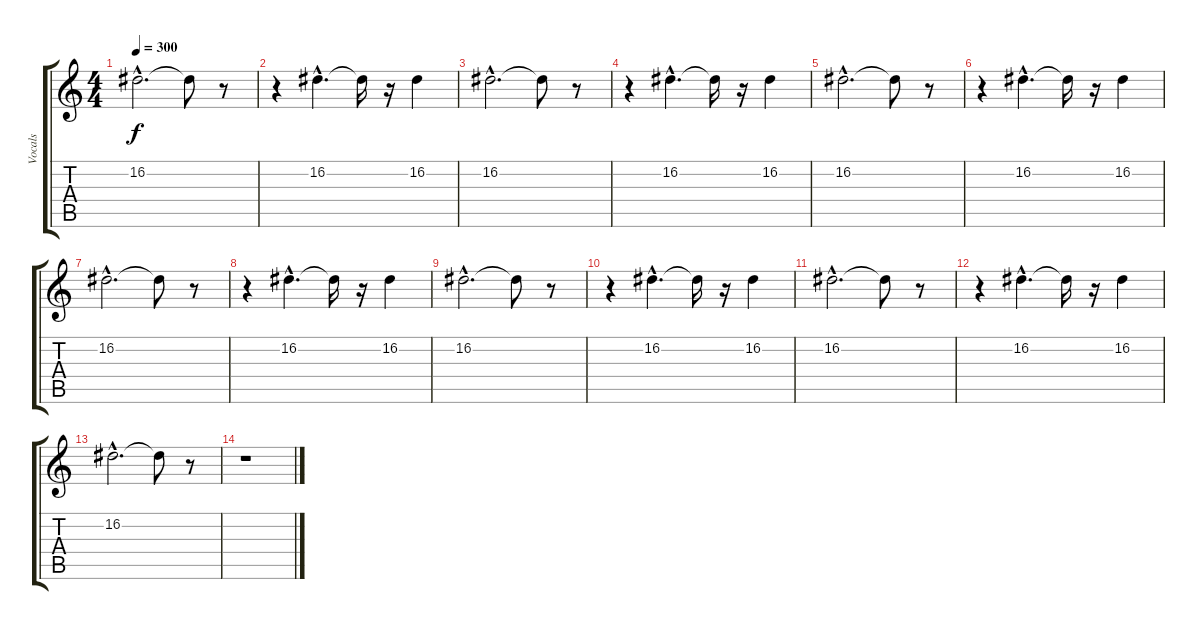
\track ("Vocals" "Vocals") {instrument lead6voice}
\staff {score tabs}
\tuning (E4 B3 G3 D3 A2 E2) {hide}
\ts (4 4)
\tempo 300
\clef g2
\ks c
16.2{hac}.2{d dy f} 16.2{t}.8 r.8 |
r.4 16.2{hac}.4{d} 16.2{t}.16 r.16 16.2.4 |
16.2{hac}.2{d} 16.2{t}.8 r.8 |
r.4 16.2{hac}.4{d} 16.2{t}.16 r.16 16.2.4 |
16.2{hac}.2{d} 16.2{t}.8 r.8 |
r.4 16.2{hac}.4{d} 16.2{t}.16 r.16 16.2.4 |
16.2{hac}.2{d} 16.2{t}.8 r.8 |
r.4 16.2{hac}.4{d} 16.2{t}.16 r.16 16.2.4 |
16.2{hac}.2{d} 16.2{t}.8 r.8 |
r.4 16.2{hac}.4{d} 16.2{t}.16 r.16 16.2.4 |
16.2{hac}.2{d} 16.2{t}.8 r.8 |
r.4 16.2{hac}.4{d} 16.2{t}.16 r.16 16.2.4 |
16.2{hac}.2{d} 16.2{t}.8 r.8 |
r.1
